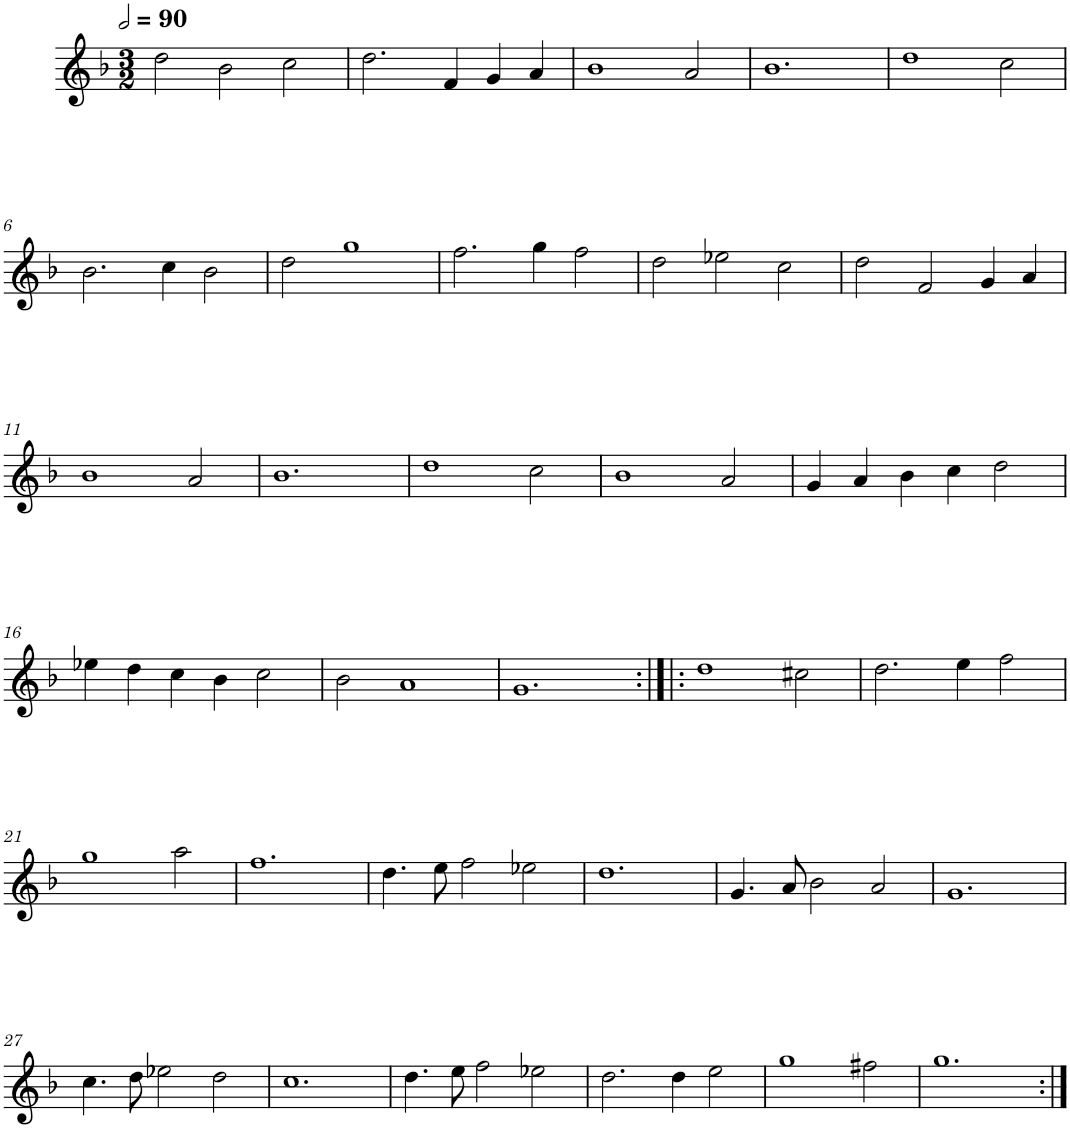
**kern
*part1
*staff1
*I"Quatre parties
*clefG2
*k[b-]
*M3/2
*MM180
=1
2dd\
2b-\
2cc\
=2
2.dd\
4f/
4g/
4a/
=3
1b-
2a/
=4
1.b-
=5
1dd
2cc\
!!LO:LB:g=z
=6
2.b-\
4cc\
2b-\
=7
2dd\
1gg
=8
2.ff\
4gg\
2ff\
=9
2dd\
2ee-X\
2cc\
=10
2dd\
2f/
4g/
4a/
!!LO:LB:g=z
=11
1b-
2a/
=12
1.b-
=13
1dd
2cc\
=14
1b-
2a/
=15
4g/
4a/
4b-\
4cc\
2dd\
!!LO:LB:g=z
=16
4ee-X\
4dd\
4cc\
4b-\
2cc\
=17
2b-\
1a
=18
1.g
=19:|!|:
1dd
2cc#X\
=20
2.dd\
4ee\
2ff\
!!LO:LB:g=z
=21
1gg
2aa\
=22
1.ff
=23
4.dd\
8ee\
2ff\
2ee-X\
=24
1.dd
=25
4.g/
8a/
2b-\
2a/
=26
1.g
!!LO:LB:g=z
=27
4.cc\
8dd\
2ee-X\
2dd\
=28
1.cc
=29
4.dd\
8ee\
2ff\
2ee-X\
=30
2.dd\
4dd\
2ee\
=31
1gg
2ff#X\
=32
1.gg
=:|!
*-
